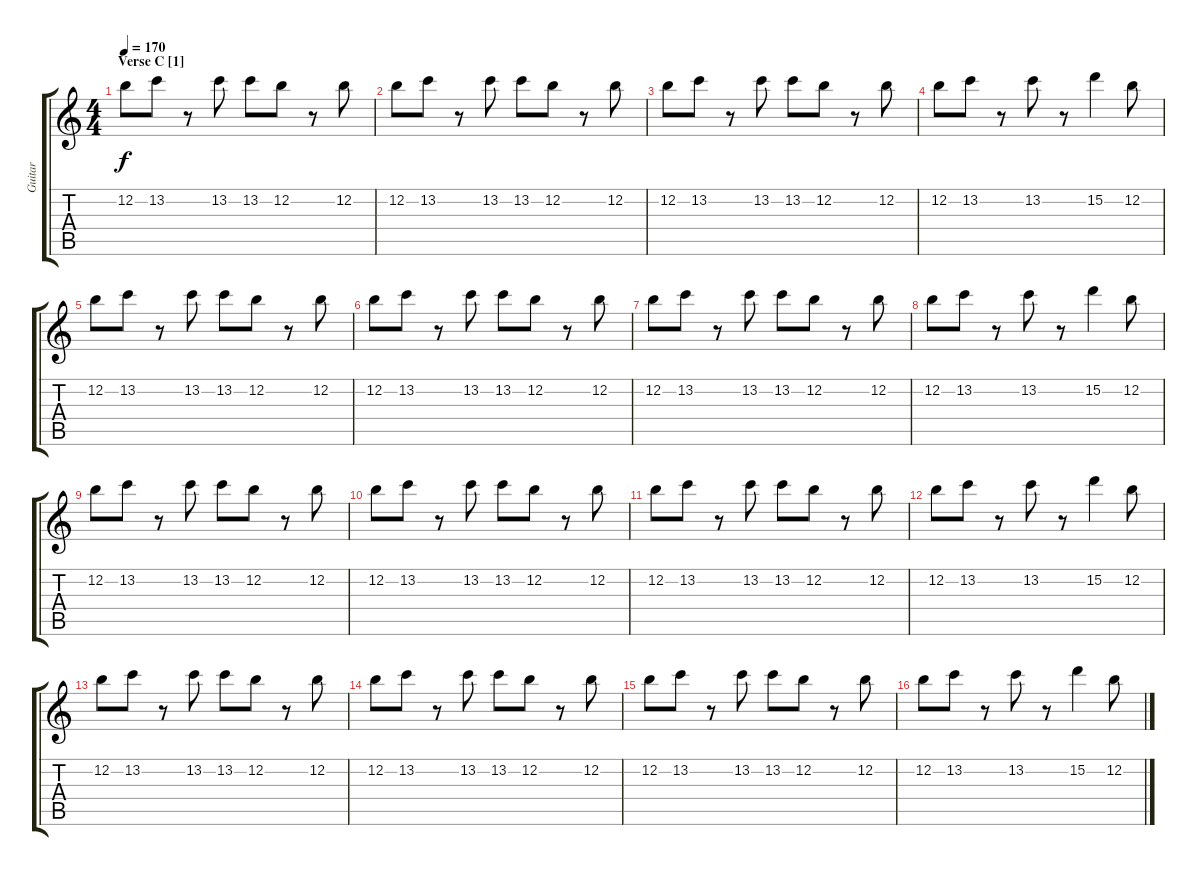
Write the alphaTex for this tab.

\track ("Guitar" "Guitar") {instrument overdrivenguitar}
\staff {score tabs}
\tuning (E4 B3 G3 D3 A2 E2) {hide}
\ts (4 4)
\section ("" "Verse C [1]")
\tempo 170
\clef g2
\ks c
12.2.8{dy f} 13.2.8 r.8 13.2.8 13.2.8 12.2.8 r.8 12.2.8 |
12.2.8 13.2.8 r.8 13.2.8 13.2.8 12.2.8 r.8 12.2.8 |
12.2.8 13.2.8 r.8 13.2.8 13.2.8 12.2.8 r.8 12.2.8 |
12.2.8 13.2.8 r.8 13.2.8 r.8 15.2.4 12.2.8 |
12.2.8 13.2.8 r.8 13.2.8 13.2.8 12.2.8 r.8 12.2.8 |
12.2.8 13.2.8 r.8 13.2.8 13.2.8 12.2.8 r.8 12.2.8 |
12.2.8 13.2.8 r.8 13.2.8 13.2.8 12.2.8 r.8 12.2.8 |
12.2.8 13.2.8 r.8 13.2.8 r.8 15.2.4 12.2.8 |
12.2.8 13.2.8 r.8 13.2.8 13.2.8 12.2.8 r.8 12.2.8 |
12.2.8 13.2.8 r.8 13.2.8 13.2.8 12.2.8 r.8 12.2.8 |
12.2.8 13.2.8 r.8 13.2.8 13.2.8 12.2.8 r.8 12.2.8 |
12.2.8 13.2.8 r.8 13.2.8 r.8 15.2.4 12.2.8 |
12.2.8 13.2.8 r.8 13.2.8 13.2.8 12.2.8 r.8 12.2.8 |
12.2.8 13.2.8 r.8 13.2.8 13.2.8 12.2.8 r.8 12.2.8 |
12.2.8 13.2.8 r.8 13.2.8 13.2.8 12.2.8 r.8 12.2.8 |
12.2.8 13.2.8 r.8 13.2.8 r.8 15.2.4 12.2.8
